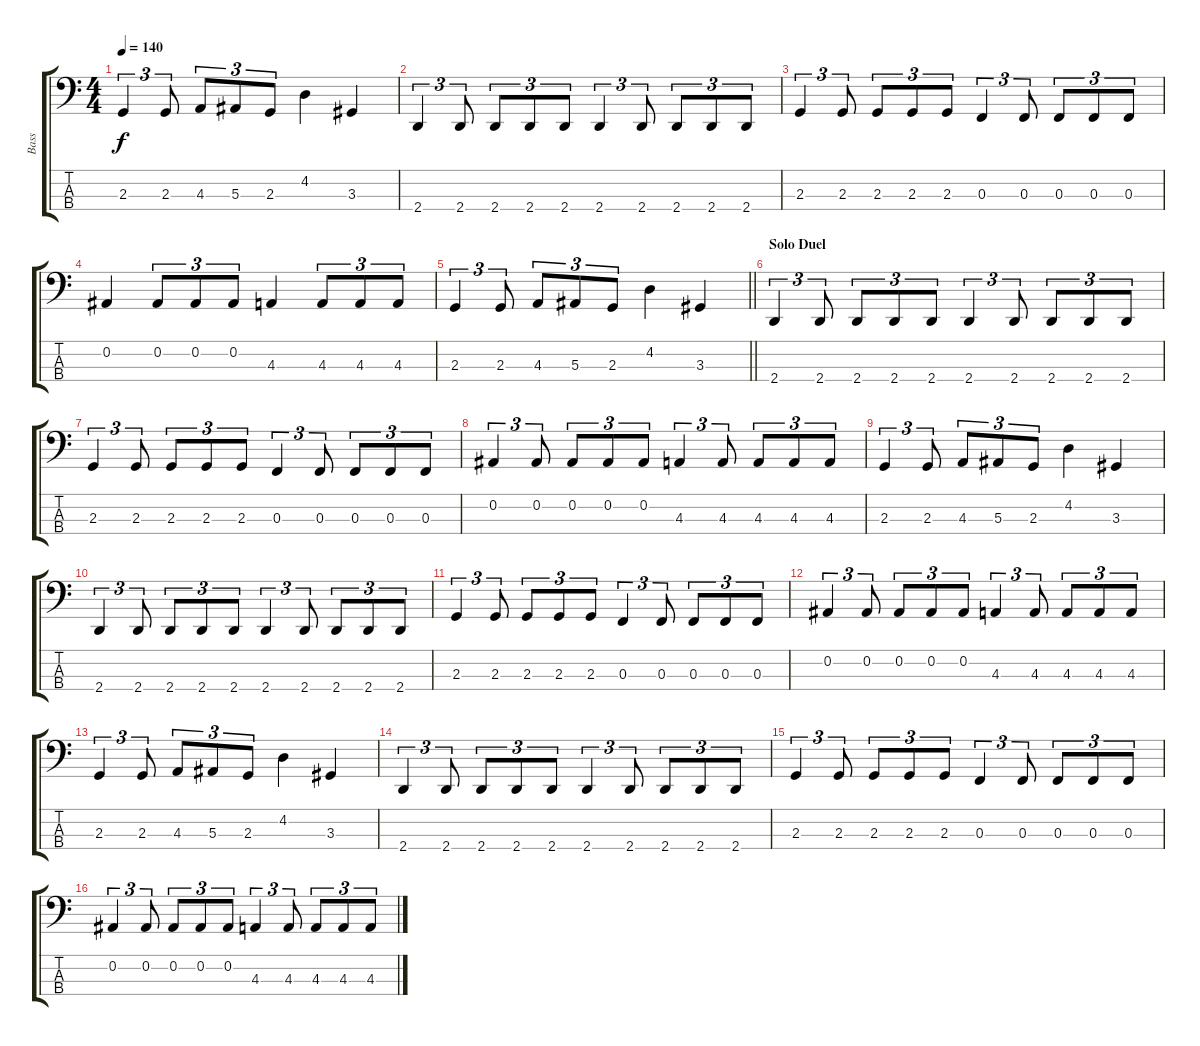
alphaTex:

\track ("Bass" "Bass") {instrument electricbasspick}
\staff {score tabs}
\tuning (Eb2 Bb1 F1 C1) {hide}
\ts (4 4)
\tempo 140
\clef f4
\ks c
2.3.4{tu (3 2) dy f} 2.3.8{tu (3 2)} 4.3.8{tu (3 2)} 5.3.8{tu (3 2)} 2.3.8{tu (3 2)} 4.2.4 3.3.4 |
2.4.4{tu (3 2)} 2.4.8{tu (3 2)} 2.4.8{tu (3 2)} 2.4.8{tu (3 2)} 2.4.8{tu (3 2)} 2.4.4{tu (3 2)} 2.4.8{tu (3 2)} 2.4.8{tu (3 2)} 2.4.8{tu (3 2)} 2.4.8{tu (3 2)} |
2.3.4{tu (3 2)} 2.3.8{tu (3 2)} 2.3.8{tu (3 2)} 2.3.8{tu (3 2)} 2.3.8{tu (3 2)} 0.3.4{tu (3 2)} 0.3.8{tu (3 2)} 0.3.8{tu (3 2)} 0.3.8{tu (3 2)} 0.3.8{tu (3 2)} |
0.2.4 0.2.8{tu (3 2)} 0.2.8{tu (3 2)} 0.2.8{tu (3 2)} 4.3.4 4.3.8{tu (3 2)} 4.3.8{tu (3 2)} 4.3.8{tu (3 2)} |
\barLineRight lightlight
2.3.4{tu (3 2)} 2.3.8{tu (3 2)} 4.3.8{tu (3 2)} 5.3.8{tu (3 2)} 2.3.8{tu (3 2)} 4.2.4 3.3.4 |
\section ("" "Solo Duel")
2.4.4{tu (3 2)} 2.4.8{tu (3 2)} 2.4.8{tu (3 2)} 2.4.8{tu (3 2)} 2.4.8{tu (3 2)} 2.4.4{tu (3 2)} 2.4.8{tu (3 2)} 2.4.8{tu (3 2)} 2.4.8{tu (3 2)} 2.4.8{tu (3 2)} |
2.3.4{tu (3 2)} 2.3.8{tu (3 2)} 2.3.8{tu (3 2)} 2.3.8{tu (3 2)} 2.3.8{tu (3 2)} 0.3.4{tu (3 2)} 0.3.8{tu (3 2)} 0.3.8{tu (3 2)} 0.3.8{tu (3 2)} 0.3.8{tu (3 2)} |
0.2.4{tu (3 2)} 0.2.8{tu (3 2)} 0.2.8{tu (3 2)} 0.2.8{tu (3 2)} 0.2.8{tu (3 2)} 4.3.4{tu (3 2)} 4.3.8{tu (3 2)} 4.3.8{tu (3 2)} 4.3.8{tu (3 2)} 4.3.8{tu (3 2)} |
2.3.4{tu (3 2)} 2.3.8{tu (3 2)} 4.3.8{tu (3 2)} 5.3.8{tu (3 2)} 2.3.8{tu (3 2)} 4.2.4 3.3.4 |
2.4.4{tu (3 2)} 2.4.8{tu (3 2)} 2.4.8{tu (3 2)} 2.4.8{tu (3 2)} 2.4.8{tu (3 2)} 2.4.4{tu (3 2)} 2.4.8{tu (3 2)} 2.4.8{tu (3 2)} 2.4.8{tu (3 2)} 2.4.8{tu (3 2)} |
2.3.4{tu (3 2)} 2.3.8{tu (3 2)} 2.3.8{tu (3 2)} 2.3.8{tu (3 2)} 2.3.8{tu (3 2)} 0.3.4{tu (3 2)} 0.3.8{tu (3 2)} 0.3.8{tu (3 2)} 0.3.8{tu (3 2)} 0.3.8{tu (3 2)} |
0.2.4{tu (3 2)} 0.2.8{tu (3 2)} 0.2.8{tu (3 2)} 0.2.8{tu (3 2)} 0.2.8{tu (3 2)} 4.3.4{tu (3 2)} 4.3.8{tu (3 2)} 4.3.8{tu (3 2)} 4.3.8{tu (3 2)} 4.3.8{tu (3 2)} |
2.3.4{tu (3 2)} 2.3.8{tu (3 2)} 4.3.8{tu (3 2)} 5.3.8{tu (3 2)} 2.3.8{tu (3 2)} 4.2.4 3.3.4 |
2.4.4{tu (3 2)} 2.4.8{tu (3 2)} 2.4.8{tu (3 2)} 2.4.8{tu (3 2)} 2.4.8{tu (3 2)} 2.4.4{tu (3 2)} 2.4.8{tu (3 2)} 2.4.8{tu (3 2)} 2.4.8{tu (3 2)} 2.4.8{tu (3 2)} |
2.3.4{tu (3 2)} 2.3.8{tu (3 2)} 2.3.8{tu (3 2)} 2.3.8{tu (3 2)} 2.3.8{tu (3 2)} 0.3.4{tu (3 2)} 0.3.8{tu (3 2)} 0.3.8{tu (3 2)} 0.3.8{tu (3 2)} 0.3.8{tu (3 2)} |
0.2.4{tu (3 2)} 0.2.8{tu (3 2)} 0.2.8{tu (3 2)} 0.2.8{tu (3 2)} 0.2.8{tu (3 2)} 4.3.4{tu (3 2)} 4.3.8{tu (3 2)} 4.3.8{tu (3 2)} 4.3.8{tu (3 2)} 4.3.8{tu (3 2)}
